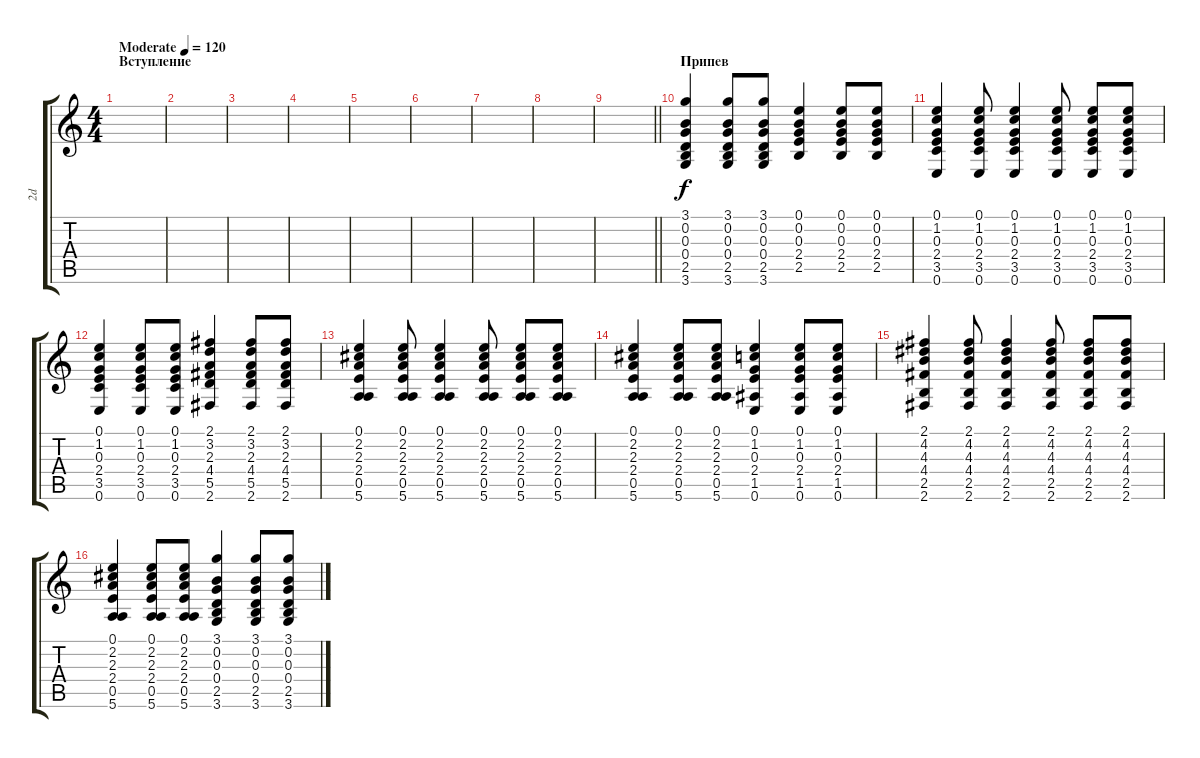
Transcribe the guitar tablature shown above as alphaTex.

\track ("2d" "2d") {instrument acousticguitarsteel}
\staff {score tabs}
\tuning (E4 B3 G3 D3 A2 E2) {hide}
\ts (4 4)
\section ("" "Вступление")
\tempo (120 "Moderate")
\clef g2
\ks c
|
|
|
|
|
|
|
|
\barLineRight lightlight
|
\section ("" "Припев")
(3.1 0.2 0.3 0.4 2.5 3.6).4 (3.1 0.2 0.3 0.4 2.5 3.6).8 (3.1 0.2 0.3 0.4 2.5 3.6).8 (0.1 0.2 0.3 2.4 2.5).4 (0.1 0.2 0.3 2.4 2.5).8 (0.1 0.2 0.3 2.4 2.5).8 |
(0.1 1.2 0.3 2.4 3.5 0.6).4 (0.1 1.2 0.3 2.4 3.5 0.6).8 (0.1 1.2 0.3 2.4 3.5 0.6).4 (0.1 1.2 0.3 2.4 3.5 0.6).8 (0.1 1.2 0.3 2.4 3.5 0.6).8 (0.1 1.2 0.3 2.4 3.5 0.6).8 |
(0.1 1.2 0.3 2.4 3.5 0.6).4 (0.1 1.2 0.3 2.4 3.5 0.6).8 (0.1 1.2 0.3 2.4 3.5 0.6).8 (2.1 3.2 2.3 4.4 5.5 2.6).4 (2.1 3.2 2.3 4.4 5.5 2.6).8 (2.1 3.2 2.3 4.4 5.5 2.6).8 |
(0.1 2.2 2.3 2.4 0.5 5.6).4 (0.1 2.2 2.3 2.4 0.5 5.6).8 (0.1 2.2 2.3 2.4 0.5 5.6).4 (0.1 2.2 2.3 2.4 0.5 5.6).8 (0.1 2.2 2.3 2.4 0.5 5.6).8 (0.1 2.2 2.3 2.4 0.5 5.6).8 |
(0.1 2.2 2.3 2.4 0.5 5.6).4 (0.1 2.2 2.3 2.4 0.5 5.6).8 (0.1 2.2 2.3 2.4 0.5 5.6).8 (0.1 1.2 0.3 2.4 1.5 0.6).4 (0.1 1.2 0.3 2.4 1.5 0.6).8 (0.1 1.2 0.3 2.4 1.5 0.6).8 |
(2.1 4.2 4.3 4.4 2.5 2.6).4 (2.1 4.2 4.3 4.4 2.5 2.6).8 (2.1 4.2 4.3 4.4 2.5 2.6).4 (2.1 4.2 4.3 4.4 2.5 2.6).8 (2.1 4.2 4.3 4.4 2.5 2.6).8 (2.1 4.2 4.3 4.4 2.5 2.6).8 |
(0.1 2.2 2.3 2.4 0.5 5.6).4 (0.1 2.2 2.3 2.4 0.5 5.6).8 (0.1 2.2 2.3 2.4 0.5 5.6).8 (3.1 0.2 0.3 0.4 2.5 3.6).4 (3.1 0.2 0.3 0.4 2.5 3.6).8 (3.1 0.2 0.3 0.4 2.5 3.6).8
